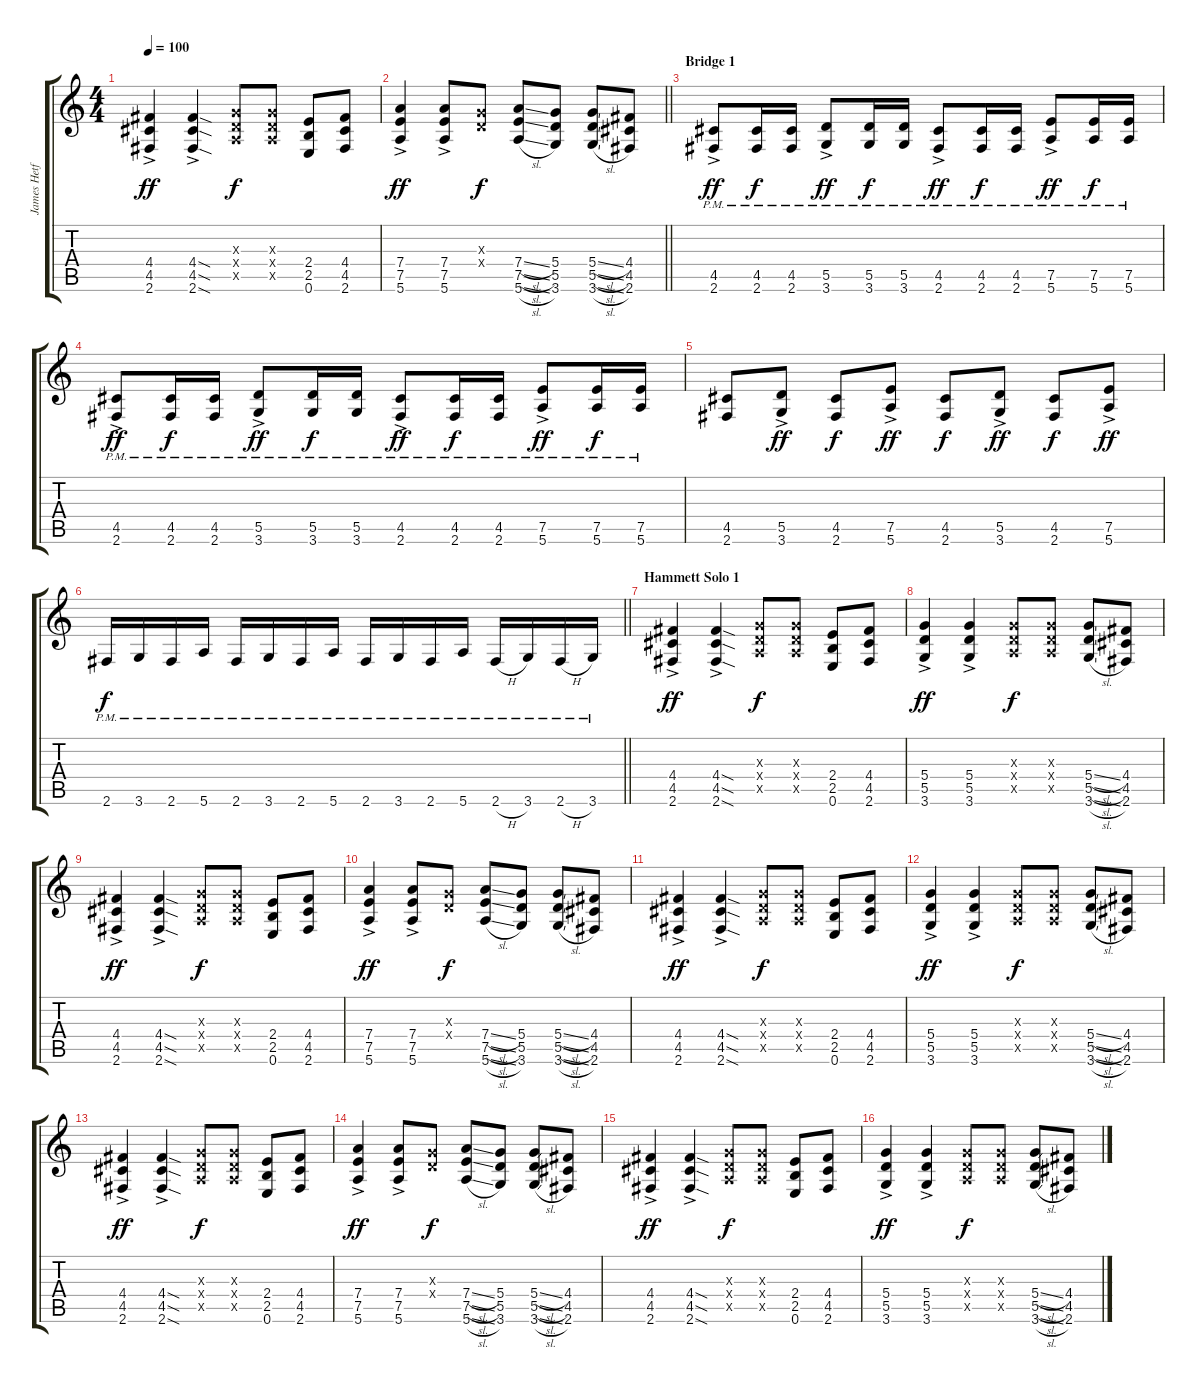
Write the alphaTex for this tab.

\track ("James Hetfield" "James Hetf") {instrument distortionguitar}
\staff {score tabs}
\tuning (E4 B3 G3 D3 A2 E2) {hide}
\ts (4 4)
\tempo 100
\clef g2
\ks c
(4.4{ac} 4.5{ac} 2.6{ac}).4{dy ff} (4.4{sod ac} 4.5{sod ac} 2.6{sod ac}).4 (0.3{x} 0.4{x} 0.5{x}).8{dy f} (0.3{x} 0.4{x} 0.5{x}).8 (2.4 2.5 0.6).8 (4.4 4.5 2.6).8 |
\barLineRight lightlight
(7.4{ac} 7.5{ac} 5.6{ac}).4{dy ff} (7.4{ac} 7.5{ac} 5.6{ac}).8 (0.3{x} 0.4{x}).8{dy f} (7.4{sl} 7.5{sl} 5.6{sl}).8 (5.4 5.5 3.6).8 (5.4{sl} 5.5{sl} 3.6{sl}).8 (4.4 4.5 2.6).8 |
\section ("" "Bridge 1")
(4.5{ac pm} 2.6{ac pm}).8{dy ff} (4.5{pm} 2.6{pm}).16{dy f} (4.5{pm} 2.6{pm}).16 (5.5{ac pm} 3.6{ac pm}).8{dy ff} (5.5{pm} 3.6{pm}).16{dy f} (5.5{pm} 3.6{pm}).16 (4.5{ac pm} 2.6{ac pm}).8{dy ff} (4.5{pm} 2.6{pm}).16{dy f} (4.5{pm} 2.6{pm}).16 (7.5{ac pm} 5.6{ac pm}).8{dy ff} (7.5{pm} 5.6{pm}).16{dy f} (7.5{pm} 5.6{pm}).16 |
(4.5{ac pm} 2.6{ac pm}).8{dy ff} (4.5{pm} 2.6{pm}).16{dy f} (4.5{pm} 2.6{pm}).16 (5.5{ac pm} 3.6{ac pm}).8{dy ff} (5.5{pm} 3.6{pm}).16{dy f} (5.5{pm} 3.6{pm}).16 (4.5{ac pm} 2.6{ac pm}).8{dy ff} (4.5{pm} 2.6{pm}).16{dy f} (4.5{pm} 2.6{pm}).16 (7.5{ac pm} 5.6{ac pm}).8{dy ff} (7.5{pm} 5.6{pm}).16{dy f} (7.5{pm} 5.6{pm}).16 |
(4.5 2.6).8 (5.5{ac} 3.6{ac}).8{dy ff} (4.5 2.6).8{dy f} (7.5{ac} 5.6{ac}).8{dy ff} (4.5 2.6).8{dy f} (5.5{ac} 3.6{ac}).8{dy ff} (4.5 2.6).8{dy f} (7.5{ac} 5.6{ac}).8{dy ff} |
\barLineRight lightlight
2.6{pm}.16{dy f} 3.6{pm}.16 2.6{pm}.16 5.6{pm}.16 2.6{pm}.16 3.6{pm}.16 2.6{pm}.16 5.6{pm}.16 2.6{pm}.16 3.6{pm}.16 2.6{pm}.16 5.6{pm}.16 2.6{h pm}.16 3.6{pm}.16 2.6{h pm}.16 3.6{pm}.16 |
\section ("" "Hammett Solo 1")
(4.4{ac} 4.5{ac} 2.6{ac}).4{dy ff} (4.4{sod ac} 4.5{sod ac} 2.6{sod ac}).4 (0.3{x} 0.4{x} 0.5{x}).8{dy f} (0.3{x} 0.4{x} 0.5{x}).8 (2.4 2.5 0.6).8 (4.4 4.5 2.6).8 |
(5.4{ac} 5.5{ac} 3.6{ac}).4{dy ff} (5.4{ac} 5.5{ac} 3.6{ac}).4 (0.3{x} 0.4{x} 0.5{x}).8{dy f} (0.3{x} 0.4{x} 0.5{x}).8 (5.4{sl} 5.5{sl} 3.6{sl}).8 (4.4 4.5 2.6).8 |
(4.4{ac} 4.5{ac} 2.6{ac}).4{dy ff} (4.4{sod ac} 4.5{sod ac} 2.6{sod ac}).4 (0.3{x} 0.4{x} 0.5{x}).8{dy f} (0.3{x} 0.4{x} 0.5{x}).8 (2.4 2.5 0.6).8 (4.4 4.5 2.6).8 |
(7.4{ac} 7.5{ac} 5.6{ac}).4{dy ff} (7.4{ac} 7.5{ac} 5.6{ac}).8 (0.3{x} 0.4{x}).8{dy f} (7.4{sl} 7.5{sl} 5.6{sl}).8 (5.4 5.5 3.6).8 (5.4{sl} 5.5{sl} 3.6{sl}).8 (4.4 4.5 2.6).8 |
(4.4{ac} 4.5{ac} 2.6{ac}).4{dy ff} (4.4{sod ac} 4.5{sod ac} 2.6{sod ac}).4 (0.3{x} 0.4{x} 0.5{x}).8{dy f} (0.3{x} 0.4{x} 0.5{x}).8 (2.4 2.5 0.6).8 (4.4 4.5 2.6).8 |
(5.4{ac} 5.5{ac} 3.6{ac}).4{dy ff} (5.4{ac} 5.5{ac} 3.6{ac}).4 (0.3{x} 0.4{x} 0.5{x}).8{dy f} (0.3{x} 0.4{x} 0.5{x}).8 (5.4{sl} 5.5{sl} 3.6{sl}).8 (4.4 4.5 2.6).8 |
(4.4{ac} 4.5{ac} 2.6{ac}).4{dy ff} (4.4{sod ac} 4.5{sod ac} 2.6{sod ac}).4 (0.3{x} 0.4{x} 0.5{x}).8{dy f} (0.3{x} 0.4{x} 0.5{x}).8 (2.4 2.5 0.6).8 (4.4 4.5 2.6).8 |
(7.4{ac} 7.5{ac} 5.6{ac}).4{dy ff} (7.4{ac} 7.5{ac} 5.6{ac}).8 (0.3{x} 0.4{x}).8{dy f} (7.4{sl} 7.5{sl} 5.6{sl}).8 (5.4 5.5 3.6).8 (5.4{sl} 5.5{sl} 3.6{sl}).8 (4.4 4.5 2.6).8 |
(4.4{ac} 4.5{ac} 2.6{ac}).4{dy ff} (4.4{sod ac} 4.5{sod ac} 2.6{sod ac}).4 (0.3{x} 0.4{x} 0.5{x}).8{dy f} (0.3{x} 0.4{x} 0.5{x}).8 (2.4 2.5 0.6).8 (4.4 4.5 2.6).8 |
(5.4{ac} 5.5{ac} 3.6{ac}).4{dy ff} (5.4{ac} 5.5{ac} 3.6{ac}).4 (0.3{x} 0.4{x} 0.5{x}).8{dy f} (0.3{x} 0.4{x} 0.5{x}).8 (5.4{sl} 5.5{sl} 3.6{sl}).8 (4.4 4.5 2.6).8
